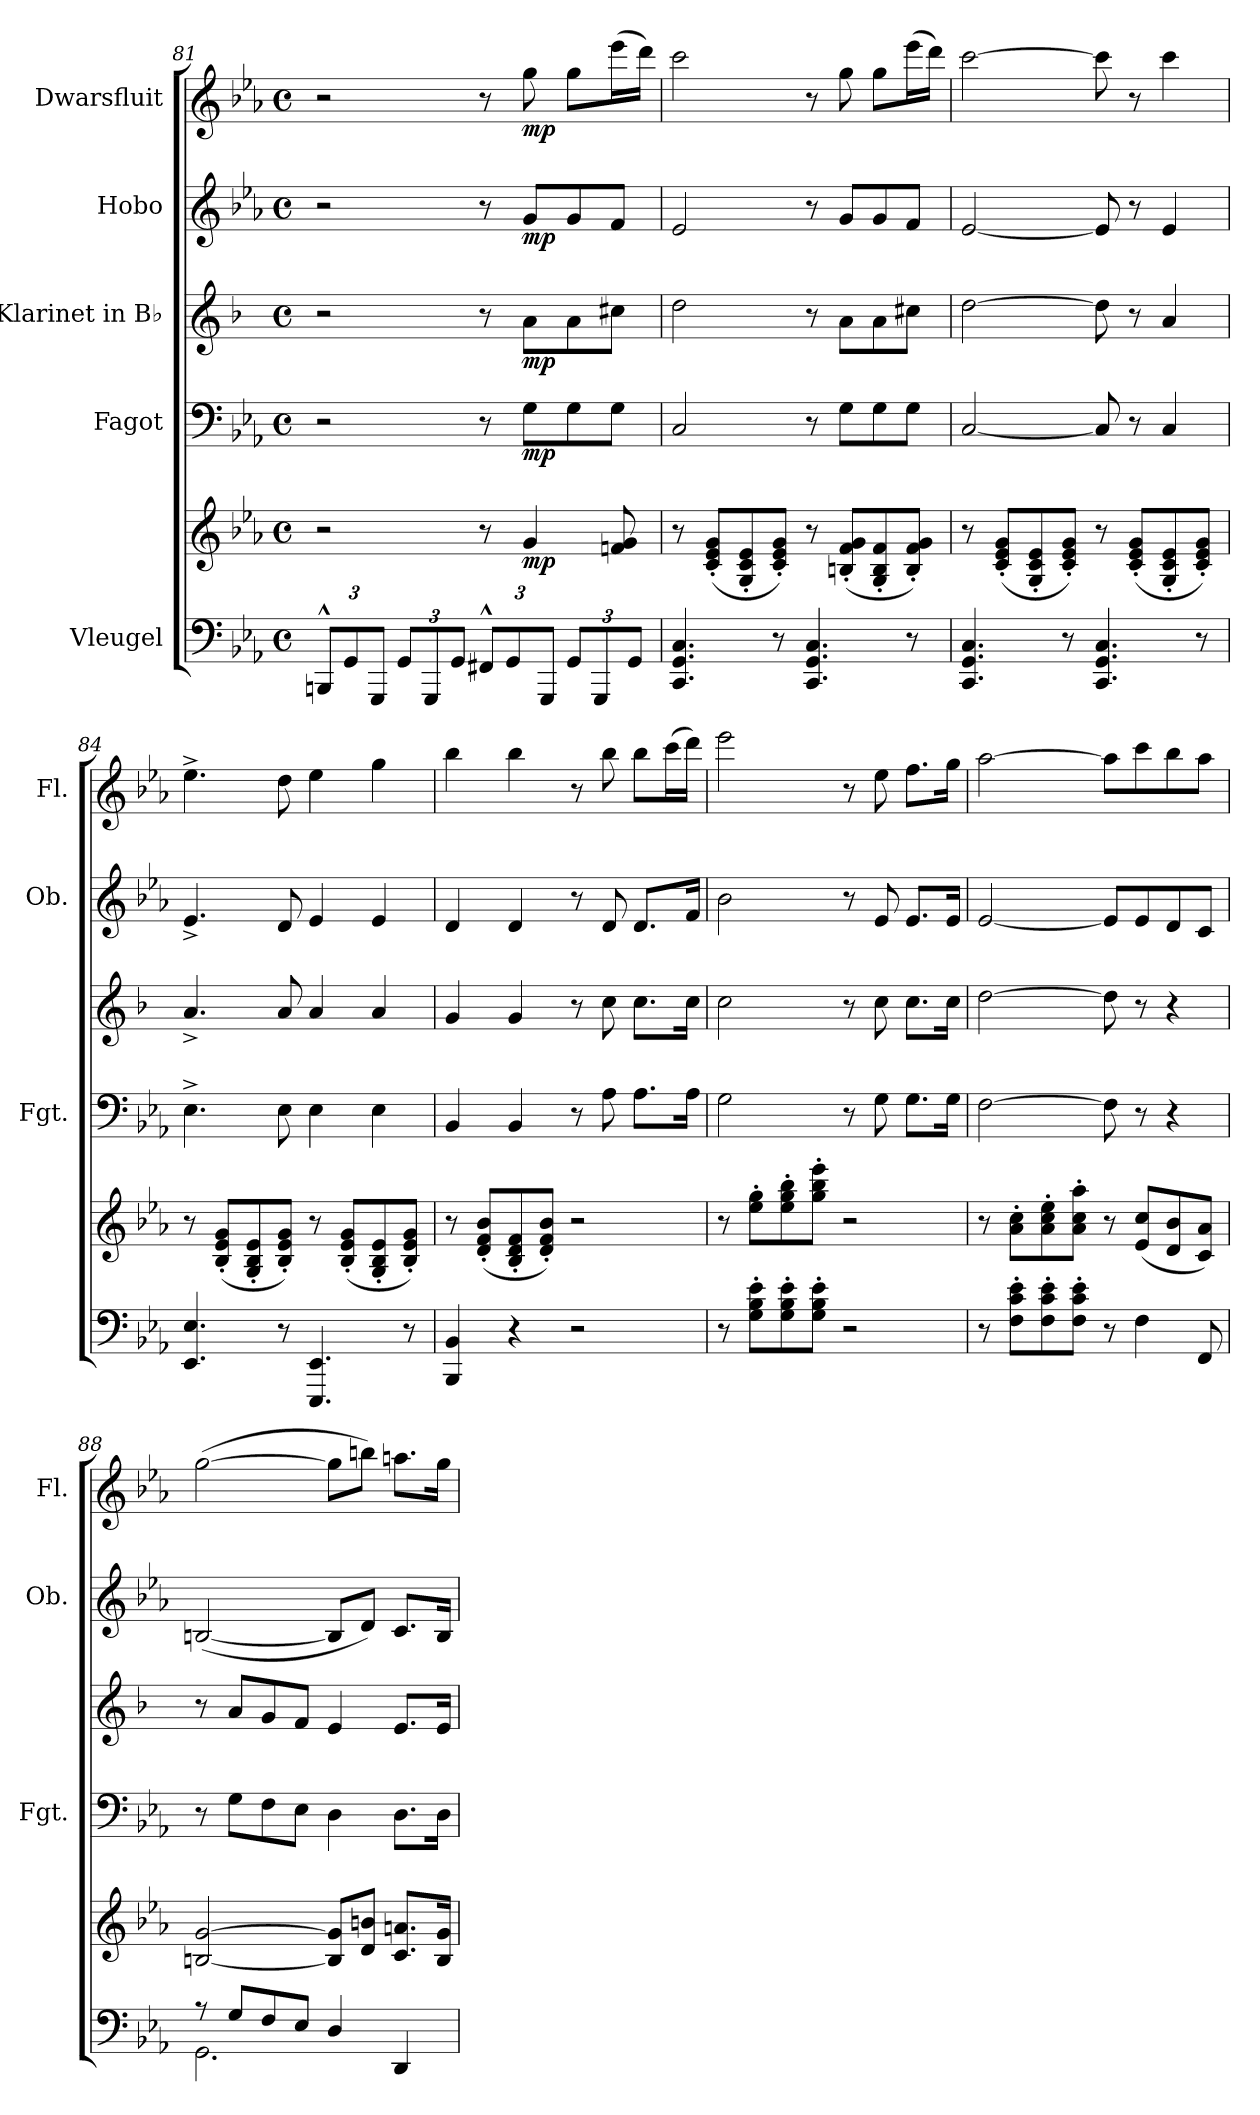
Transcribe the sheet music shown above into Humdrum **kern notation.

**kern	**kern	**dynam	**kern	**dynam	**kern	**dynam	**kern	**dynam	**kern	**dynam
*part5	*part5	*part5	*part4	*part4	*part3	*part3	*part2	*part2	*part1	*part1
*staff6	*staff5	*staff5/6	*staff4	*staff4	*staff3	*staff3	*staff2	*staff2	*staff1	*staff1
*I"Vleugel	*	*	*I"Fagot	*	*I"Klarinet in B♭	*	*I"Hobo	*	*I"Dwarsfluit	*
*	*	*	*I'Fgt.	*	*	*	*I'Ob.	*	*I'Fl.	*
!!LO:PB:g=z
*clefF4	*clefG2	*	*clefF4	*	*clefG2	*	*clefG2	*	*clefG2	*
*	*	*	*	*	*ITrd1c2	*	*	*	*	*
*k[b-e-a-]	*k[b-e-a-]	*	*k[b-e-a-]	*	*k[b-e-a-]	*	*k[b-e-a-]	*	*k[b-e-a-]	*
*M4/4	*M4/4	*	*M4/4	*	*M4/4	*	*M4/4	*	*M4/4	*
*met(c)	*met(c)	*	*met(c)	*	*met(c)	*	*met(c)	*	*met(c)	*
*Xbrackettup	*	*	*	*	*	*	*	*	*	*
=81	=81	=81	=81	=81	=81	=81	=81	=81	=81	=81
12BBBn^^/L	2r	.	2r	.	2r	.	2r	.	2r	.
12GG/	.	.	.	.	.	.	.	.	.	.
12GGG/J	.	.	.	.	.	.	.	.	.	.
12GG/L	.	.	.	.	.	.	.	.	.	.
12GGG/	.	.	.	.	.	.	.	.	.	.
12GG/J	.	.	.	.	.	.	.	.	.	.
12FF#X^^/L	8r	.	8r	.	8r	.	8r	.	8r	.
12GG/	.	.	.	.	.	.	.	.	.	.
*	*	*	*	*	*	*	*	*	*MM92	*
!	!	!LO:DY:b	!	!LO:DY:b	!	!LO:DY:b	!	!LO:DY:b	!	!LO:DY:b
.	4g/	mp	8G\L	mp	8g\L	mp	8g/L	mp	8gg\	mp
12GGG/J	.	.	.	.	.	.	.	.	.	.
12GG/L	.	.	8G\	.	8g\	.	8g/	.	8gg\L	.
12GGG/	.	.	.	.	.	.	.	.	.	.
.	8fn/ 8g/	.	8G\J	.	8bn\J	.	8f/J	.	(16eee-\L	.
12GG/J	.	.	.	.	.	.	.	.	.	.
.	.	.	.	.	.	.	.	.	16ddd\JJ)	.
=82	=82	=82	=82	=82	=82	=82	=82	=82	=82	=82
4.CC/ 4.GG/ 4.C/	8r	.	2C/	.	2cc\	.	2e-/	.	2ccc\	.
.	(8c/' 8e-/' 8g/'L	.	.	.	.	.	.	.	.	.
.	8G/' 8c/' 8e-/'	.	.	.	.	.	.	.	.	.
8r	8c/' 8e-/' 8g/'J)	.	.	.	.	.	.	.	.	.
4.CC/ 4.GG/ 4.C/	8r	.	8r	.	8r	.	8r	.	8r	.
.	(8Bn/' 8f/' 8g/'L	.	8G\L	.	8g\L	.	8g/L	.	8gg\	.
.	8G/' 8B/' 8f/'	.	8G\	.	8g\	.	8g/	.	8gg\L	.
8r	8B/' 8f/' 8g/'J)	.	8G\J	.	8bn\J	.	8f/J	.	(16eee-\L	.
.	.	.	.	.	.	.	.	.	16ddd\JJ)	.
=83	=83	=83	=83	=83	=83	=83	=83	=83	=83	=83
4.CC/ 4.GG/ 4.C/	8r	.	[2C/	.	[2cc\	.	[2e-/	.	[2ccc\	.
.	(8c/' 8e-/' 8g/'L	.	.	.	.	.	.	.	.	.
.	8G/' 8c/' 8e-/'	.	.	.	.	.	.	.	.	.
8r	8c/' 8e-/' 8g/'J)	.	.	.	.	.	.	.	.	.
4.CC/ 4.GG/ 4.C/	8r	.	8C/]	.	8cc\]	.	8e-/]	.	8ccc\]	.
.	(8c/' 8e-/' 8g/'L	.	8r	.	8r	.	8r	.	8r	.
.	8G/' 8c/' 8e-/'	.	4C/	.	4g/	.	4e-/	.	4ccc\	.
8r	8c/' 8e-/' 8g/'J)	.	.	.	.	.	.	.	.	.
!!LO:LB:g=z
=84	=84	=84	=84	=84	=84	=84	=84	=84	=84	=84
4.EE-/ 4.E-/	8r	.	4.E-^\	.	4.g^/	.	4.e-^/	.	4.ee-^\	.
.	(8B-/' 8e-/' 8g/'L	.	.	.	.	.	.	.	.	.
.	8G/' 8B-/' 8e-/'	.	.	.	.	.	.	.	.	.
8r	8B-/' 8e-/' 8g/'J)	.	8E-\	.	8g/	.	8d/	.	8dd\	.
4.EEE-/ 4.EE-/	8r	.	4E-\	.	4g/	.	4e-/	.	4ee-\	.
.	(8B-/' 8e-/' 8g/'L	.	.	.	.	.	.	.	.	.
.	8G/' 8B-/' 8e-/'	.	4E-\	.	4g/	.	4e-/	.	4gg\	.
8r	8B-/' 8e-/' 8g/'J)	.	.	.	.	.	.	.	.	.
=85	=85	=85	=85	=85	=85	=85	=85	=85	=85	=85
4BBB-/ 4BB-/	8r	.	4BB-/	.	4f/	.	4d/	.	4bb-\	.
.	(8d/' 8f/' 8b-/'L	.	.	.	.	.	.	.	.	.
4r	8B-/' 8d/' 8f/'	.	4BB-/	.	4f/	.	4d/	.	4bb-\	.
.	8d/' 8f/' 8b-/'J)	.	.	.	.	.	.	.	.	.
2r	2r	.	8r	.	8r	.	8r	.	8r	.
.	.	.	8A-\	.	8b-\	.	8d/	.	8bb-\	.
.	.	.	8.A-\L	.	8.b-\L	.	8.d/L	.	8bb-\L	.
.	.	.	.	.	.	.	.	.	(16ccc\L	.
.	.	.	16A-\Jk	.	16b-\Jk	.	16f/Jk	.	16ddd\JJ)	.
=86	=86	=86	=86	=86	=86	=86	=86	=86	=86	=86
8r	8r	.	2G\	.	2b-\	.	2b-\	.	2eee-\	.
8G\' 8B-\' 8e-\'L	8ee-\' 8gg\'L	.	.	.	.	.	.	.	.	.
8G\' 8B-\' 8e-\'	8ee-\' 8gg\' 8bb-\'	.	.	.	.	.	.	.	.	.
8G\' 8B-\' 8e-\'J	8gg\' 8bb-\' 8eee-\'J	.	.	.	.	.	.	.	.	.
2r	2r	.	8r	.	8r	.	8r	.	8r	.
.	.	.	8G\	.	8b-\	.	8e-/	.	8ee-\	.
.	.	.	8.G\L	.	8.b-\L	.	8.e-/L	.	8.ff\L	.
.	.	.	16G\Jk	.	16b-\Jk	.	16e-/Jk	.	16gg\Jk	.
!!LO:PB:g=z
=87	=87	=87	=87	=87	=87	=87	=87	=87	=87	=87
8r	8r	.	[2F\	.	[2cc\	.	[2e-/	.	[2aa-\	.
8F\' 8c\' 8e-\'L	8a-\' 8cc\'L	.	.	.	.	.	.	.	.	.
8F\' 8c\' 8e-\'	8a-\' 8cc\' 8ee-\'	.	.	.	.	.	.	.	.	.
8F\' 8c\' 8e-\'J	8a-\' 8cc\' 8aa-\'J	.	.	.	.	.	.	.	.	.
8r	8r	.	8F\]	.	8cc\]	.	8e-/L]	.	8aa-\L]	.
4F\	(8e-/ 8cc/L	.	8r	.	8r	.	8e-/	.	8ccc\	.
.	8d/ 8b-/	.	4r	.	4r	.	8d/	.	8bb-\	.
8FF/	8c/ 8a-/J)	.	.	.	.	.	8c/J	.	8aa-\J	.
=88	=88	=88	=88	=88	=88	=88	=88	=88	=88	=88
*^	*	*	*	*	*	*	*	*	*	*
8r	2.GG\	[2Bn/ [2g/	.	8r	.	8r	.	([2Bn/	.	([2gg\	.
8G/L	.	.	.	8G\L	.	8g/L	.	.	.	.	.
8F/	.	.	.	8F\	.	8f/	.	.	.	.	.
8E-/J	.	.	.	8E-\J	.	8e-/J	.	.	.	.	.
4D/	.	8B/] 8g/]L	.	4D\	.	4d/	.	8B/L]	.	8gg\L]	.
.	.	8d/ 8bn/J	.	.	.	.	.	8d/J)	.	8bbn\J)	.
4DD/	4ryy	8.c/ 8.an/L	.	8.D\L	.	8.d/L	.	8.c/L	.	8.aan\L	.
.	.	16B/ 16g/Jk	.	16D\Jk	.	16d/Jk	.	16B/Jk	.	16gg\Jk	.
*v	*v	*	*	*	*	*	*	*	*	*	*
=	=	=	=	=	=	=	=	=	=	=
*-	*-	*-	*-	*-	*-	*-	*-	*-	*-	*-
